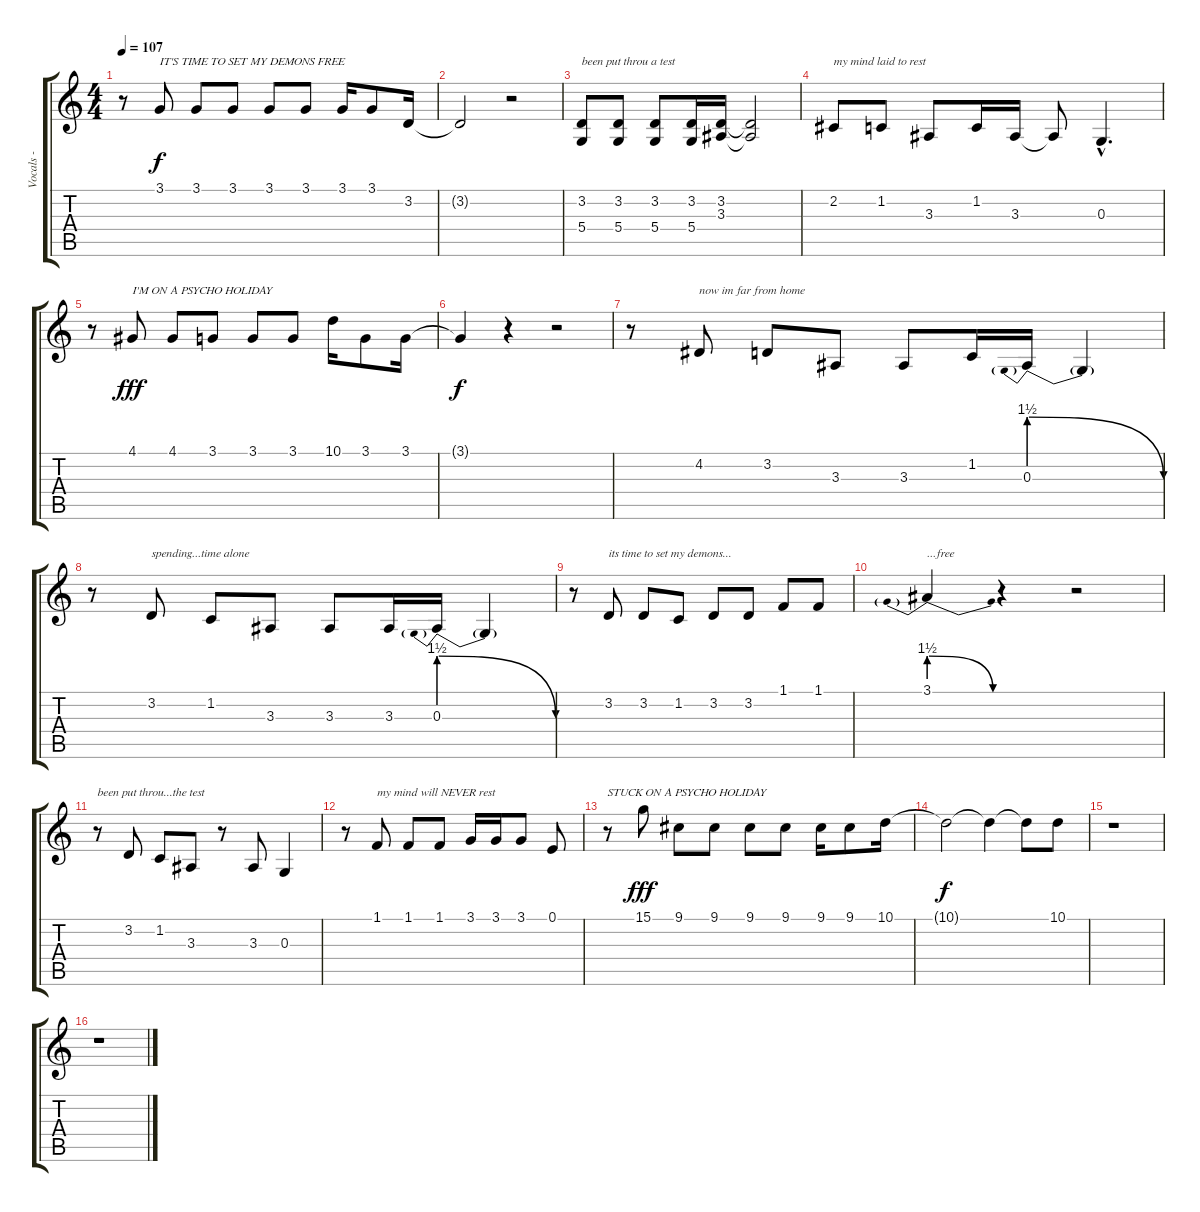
\track ("Vocals -  Phill" "Vocals -  ") {instrument lead2sawtooth}
\staff {score tabs}
\tuning (E4 B3 G3 D3 A2 E2) {hide}
\ts (4 4)
\tempo 107
\clef g2
\ks c
r.8{dy f} 3.1.8{txt "IT'S TIME TO SET MY DEMONS FREE"} 3.1.8 3.1.8 3.1.8 3.1.8 3.1.16 3.1.8 3.2.16 |
3.2{t}.2 r.2 |
(3.2 5.4).8{txt "been put throu a test"} (3.2 5.4).8 (3.2 5.4).8 (3.2 5.4).16 (3.2 3.3).16 (3.2{t} 3.3{t}).2 |
2.2.8{txt "my mind laid to rest"} 1.2.8 3.3.8 1.2.16 3.3.16 3.3{t}.8 0.3{hac}.4{d} |
r.8 4.1.8{txt "I'M ON A PSYCHO HOLIDAY" dy fff} 4.1.8 3.1.8 3.1.8 3.1.8 10.1.16 3.1.8 3.1.16 |
3.1{t}.4{dy f} r.4 r.2 |
r.8 4.2.8{txt "now im far from home"} 3.2.8 3.3.8 3.3.8 1.2.16 0.3{be (prebendrelease 0 6 60 0)}.16 0.3{t}.4 |
r.8 3.2.8{txt "spending...time alone "} 1.2.8 3.3.8 3.3.8 3.3.16 0.3{be (prebendrelease 0 6 60 0)}.16 0.3{t}.4 |
r.8 3.2.8{txt "its time to set my demons..."} 3.2.8 1.2.8 3.2.8 3.2.8 1.1.8 1.1.8 |
3.1{be (prebendrelease 0 6 60 0)}.4{txt "...free"} r.4 r.2 |
r.8{txt "been put throu...the test"} 3.2.8 1.2.8 3.3.8 r.8 3.3.8 0.3.4 |
r.8 1.1.8{txt "my mind will NEVER rest"} 1.1.8 1.1.8 3.1.16 3.1.16 3.1.8 0.1.8 |
r.8{txt "STUCK ON A PSYCHO HOLIDAY"} 15.1.8{dy fff} 9.1.8 9.1.8 9.1.8 9.1.8 9.1.16 9.1.8 10.1.16 |
10.1{t}.2{dy f} 10.1{t}.4 10.1{t}.8 10.1.8 |
r.1 |
r.1
